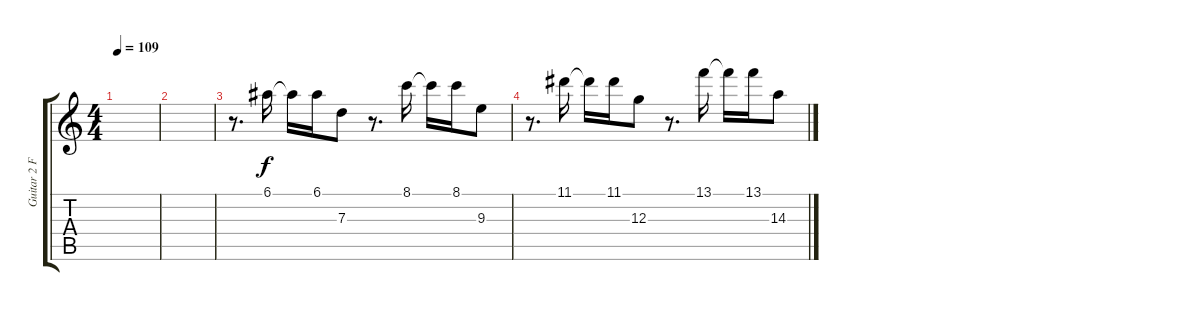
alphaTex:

\track ("Guitar 2 Fills" "Guitar 2 F") {instrument distortionguitar}
\staff {score tabs}
\tuning (E4 B3 G3 D3 A2 E2) {hide}
\ts (4 4)
\tempo 109
\clef g2
\ks c
|
|
r.8{d} 6.1.16 6.1{t}.16 6.1.16 7.3.8 r.8{d} 8.1.16 8.1{t}.16 8.1.16 9.3.8 |
r.8{d} 11.1.16 11.1{t}.16 11.1.16 12.3.8 r.8{d} 13.1.16 13.1{t}.16 13.1.16 14.3.8
